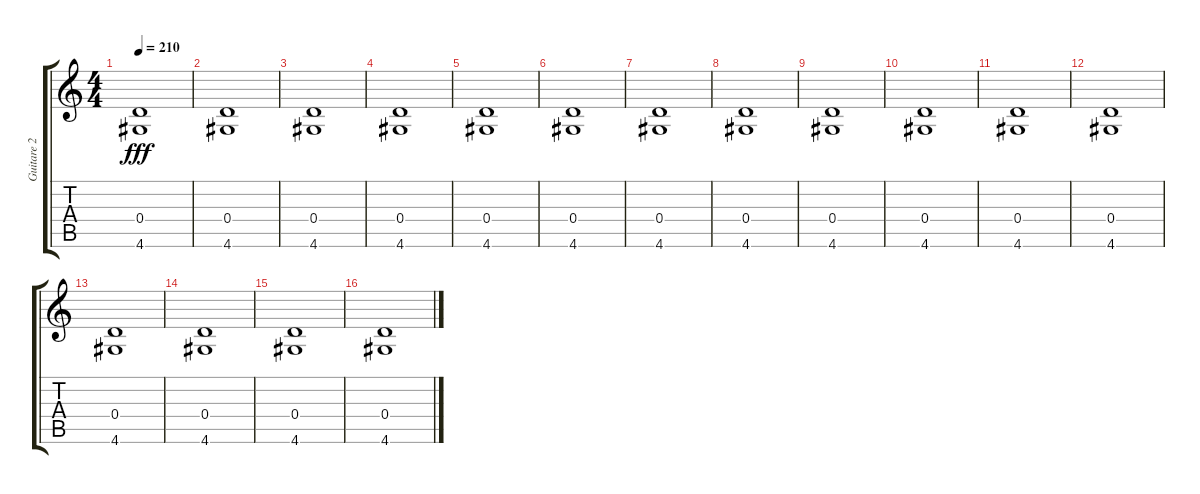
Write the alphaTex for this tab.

\track ("Guitare 2" "Guitare 2") {instrument acousticguitarsteel}
\staff {score tabs}
\tuning (E4 B3 G3 D3 A2 E2) {hide}
\ts (4 4)
\tempo 210
\clef g2
\ks c
(0.4 4.6).1{dy fff} |
(0.4 4.6).1 |
(0.4 4.6).1 |
(0.4 4.6).1 |
(0.4 4.6).1 |
(0.4 4.6).1 |
(0.4 4.6).1 |
(0.4 4.6).1 |
(0.4 4.6).1 |
(0.4 4.6).1 |
(0.4 4.6).1 |
(0.4 4.6).1 |
(0.4 4.6).1 |
(0.4 4.6).1 |
(0.4 4.6).1 |
(0.4 4.6).1
